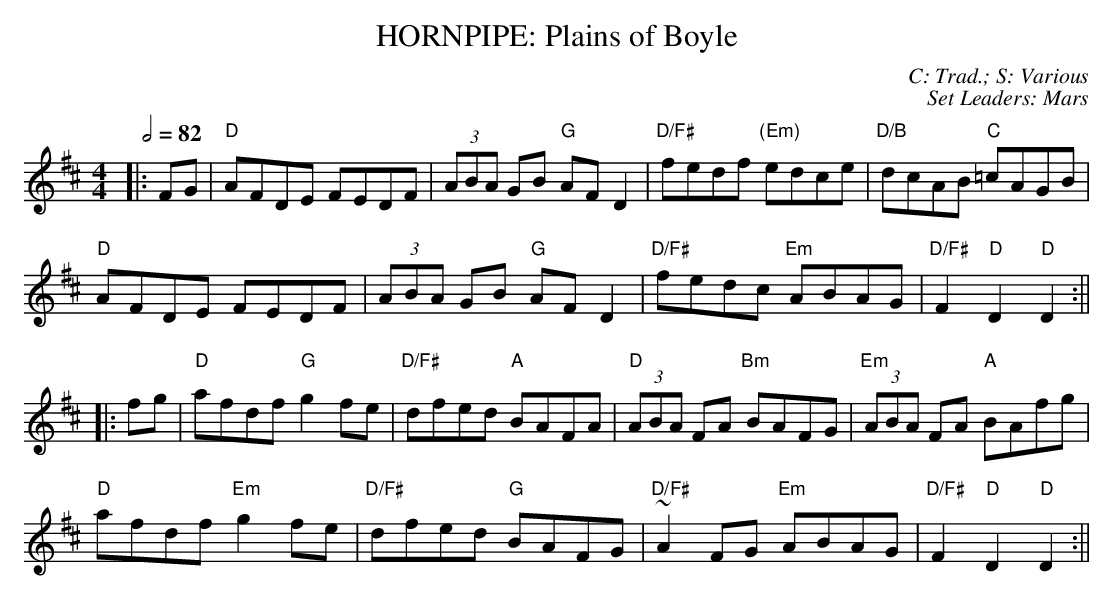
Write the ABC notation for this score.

X:1
T: HORNPIPE: Plains of Boyle
C: C: Trad.; S: Various
C: Set Leaders: Mars
M: 4/4
L: 1/8
Q: 1/2=82
K: Dmaj
|:FG|"D"AFDE FEDF|(3ABA GB "G"AF D2|"D/F#"fedf "(Em)"edce|"D/B"dcAB "C"=cAGB|
"D"AFDE FEDF|(3ABA GB "G"AF D2|"D/F#"fedc "Em"ABAG|"D/F#"F2"D"D2 "D"D2:||
|:fg|"D"afdf "G"g2 fe|"D/F#"dfed "A"BAFA|"D"(3ABA FA "Bm"BAFG|"Em"(3ABA FA "A"BAfg|
"D"afdf "Em"g2 fe|"D/F#"dfed "G"BAFG|"D/F#"~A2 FG "Em"ABAG|"D/F#"F2"D"D2 "D"D2:||
